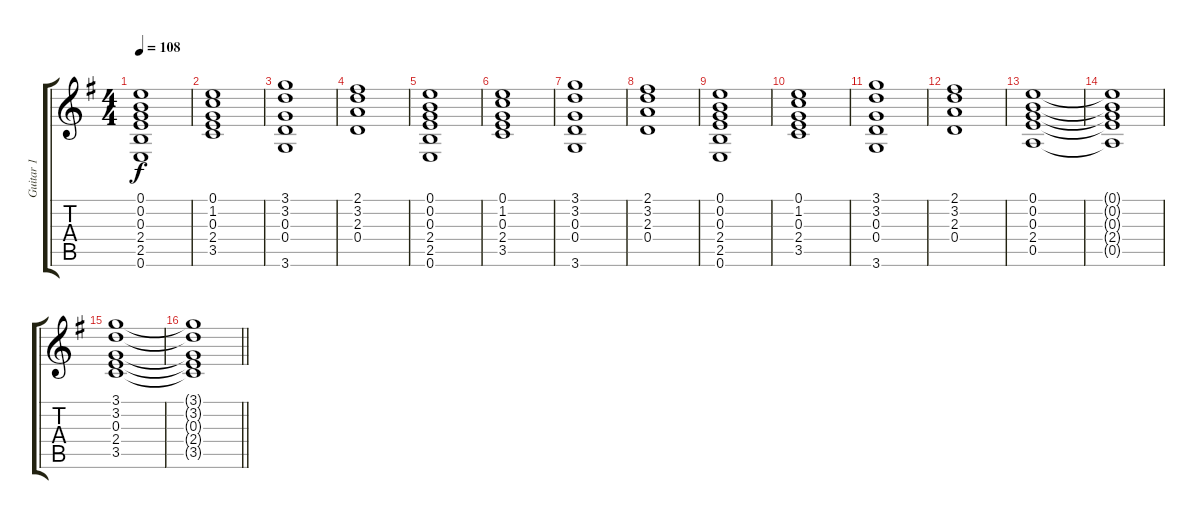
\track ("Guitar 1" "Guitar 1") {instrument electricguitarclean}
\staff {score tabs}
\tuning (E4 B3 G3 D3 A2 E2) {hide}
\ts (4 4)
\tempo 108
\clef g2
\ks g
(0.1 0.2 0.3 2.4 2.5 0.6).1{dy f} |
(0.1 1.2 0.3 2.4 3.5).1 |
(3.1 3.2 0.3 0.4 3.6).1 |
(2.1 3.2 2.3 0.4).1 |
(0.1 0.2 0.3 2.4 2.5 0.6).1 |
(0.1 1.2 0.3 2.4 3.5).1 |
(3.1 3.2 0.3 0.4 3.6).1 |
(2.1 3.2 2.3 0.4).1 |
(0.1 0.2 0.3 2.4 2.5 0.6).1 |
(0.1 1.2 0.3 2.4 3.5).1 |
(3.1 3.2 0.3 0.4 3.6).1 |
(2.1 3.2 2.3 0.4).1 |
(0.1 0.2 0.3 2.4 0.5).1 |
(0.1{t} 0.2{t} 0.3{t} 2.4{t} 0.5{t}).1 |
(3.1 3.2 0.3 2.4 3.5).1 |
\barLineRight lightlight
(3.1{t} 3.2{t} 0.3{t} 2.4{t} 3.5{t}).1
